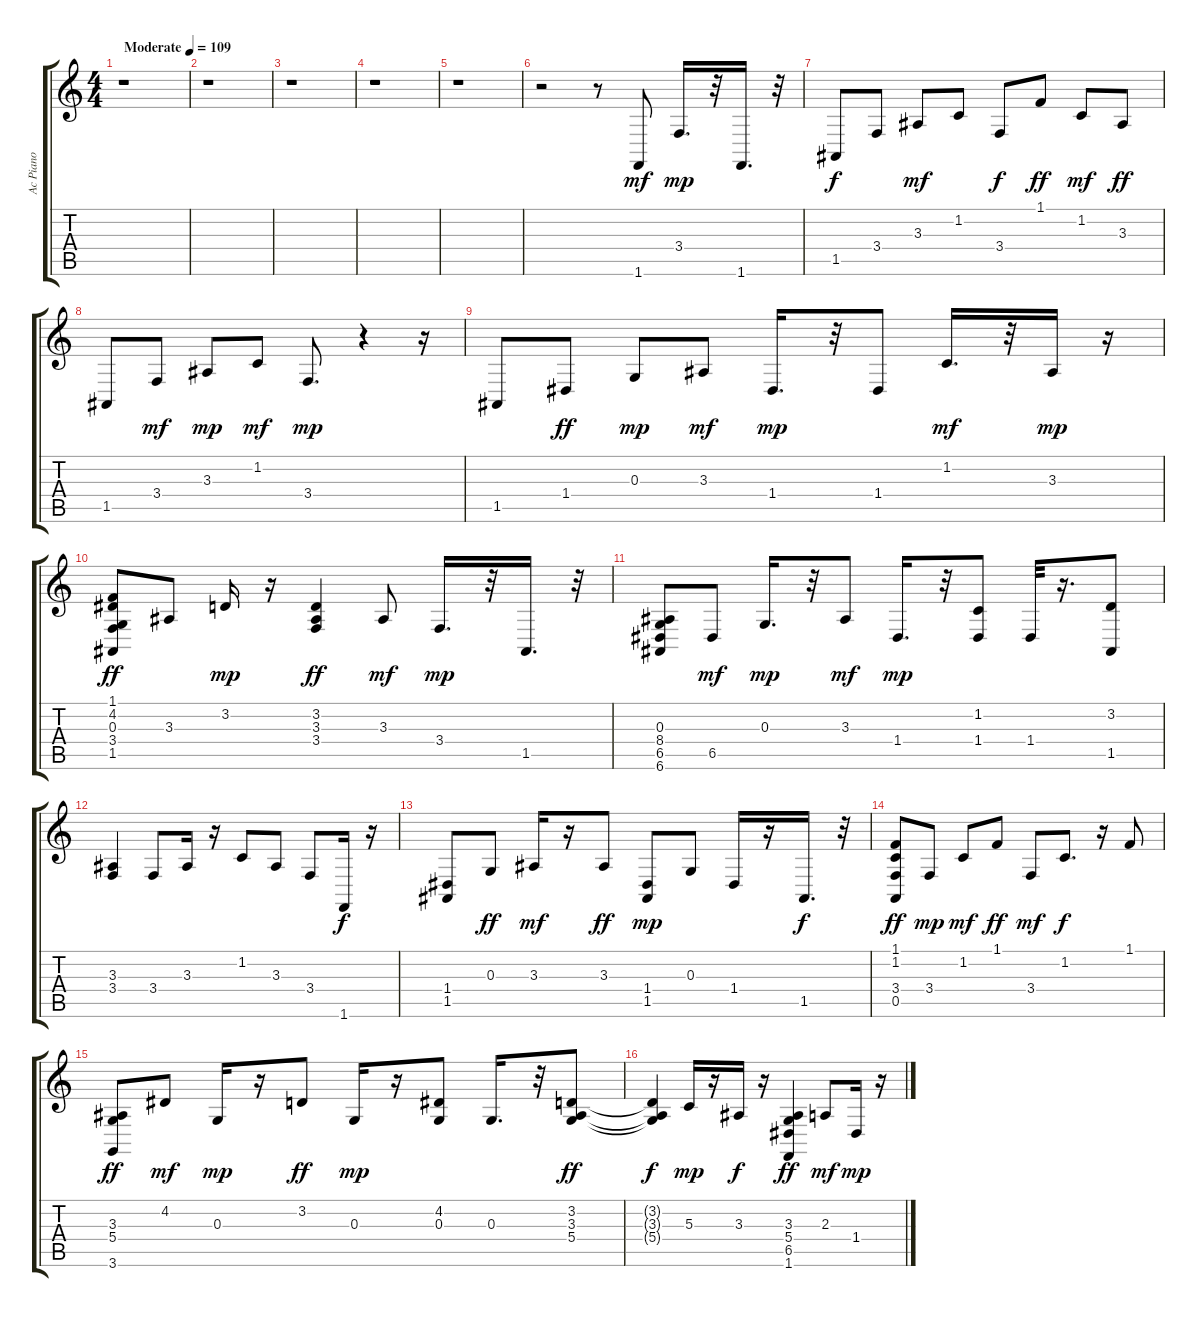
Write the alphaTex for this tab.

\track ("Ac Piano" "Ac Piano") {instrument acousticgrandpiano}
\staff {score tabs}
\tuning (E4 B3 G3 D3 A2 E2) {hide}
\ts (4 4)
\tempo (109 "Moderate")
\clef g2
\ks c
r.1{dy mf instrument acousticgrandpiano} |
r.1 |
r.1 |
r.1 |
r.1 |
r.2 r.8 1.6.8 3.4.16{d dy mp} r.32 1.6.16{d} r.32 |
1.5.8{dy f} 3.4.8 3.3.8{dy mf} 1.2.8 3.4.8{dy f} 1.1.8{dy ff} 1.2.8{dy mf} 3.3.8{dy ff} |
1.5.8 3.4.8{dy mf} 3.3.8{dy mp} 1.2.8{dy mf} 3.4.8{d dy mp} r.4 r.16 |
1.5.8 1.4.8{dy ff} 0.3.8{dy mp} 3.3.8{dy mf} 1.4.16{d dy mp} r.32 1.4.8 1.2.16{d dy mf} r.32 3.3.16{dy mp} r.16 |
(1.1 4.2 0.3 3.4 1.5).8{dy ff} 3.3.8 3.2.16{dy mp} r.16 (3.2 3.3 3.4).4{dy ff} 3.3.8{dy mf} 3.4.16{d dy mp} r.32 1.5.16{d} r.32 |
(0.3 8.4 6.5 6.6).8 6.5.8{dy mf} 0.3.16{d dy mp} r.32 3.3.8{dy mf} 1.4.16{d dy mp} r.32 (1.2 1.4).8 1.4.32 r.16{d} (3.2 1.5).8 |
(3.3 3.4).4 3.4.8 3.3.16 r.16 1.2.8 3.3.8 3.4.8 1.6.16{dy f} r.16 |
(1.4 1.5).8 0.3.8{dy ff} 3.3.16{dy mf} r.16 3.3.8{dy ff} (1.4 1.5).8{dy mp} 0.3.8 1.4.16 r.16 1.5.16{d dy f} r.32 |
(1.1 1.2 3.4 0.5).8{dy ff} 3.4.8{dy mp} 1.2.8{dy mf} 1.1.8{dy ff} 3.4.8{dy mf} 1.2.8{d dy f} r.16 1.1.8 |
(3.3 5.4 3.6).8{dy ff} 4.2.8{dy mf} 0.3.16{dy mp} r.16 3.2.8{dy ff} 0.3.16{dy mp} r.16 (4.2 0.3).8 0.3.16{d} r.32 (3.2 3.3 5.4).8{dy ff} |
(3.2{t} 3.3{t} 5.4{t}).4{dy f} 5.3.16{dy mp} r.16 3.3.16{dy f} r.16 (3.3 5.4 6.5 1.6).4{dy ff} 2.3.8{dy mf} 1.4.16{dy mp} r.16
